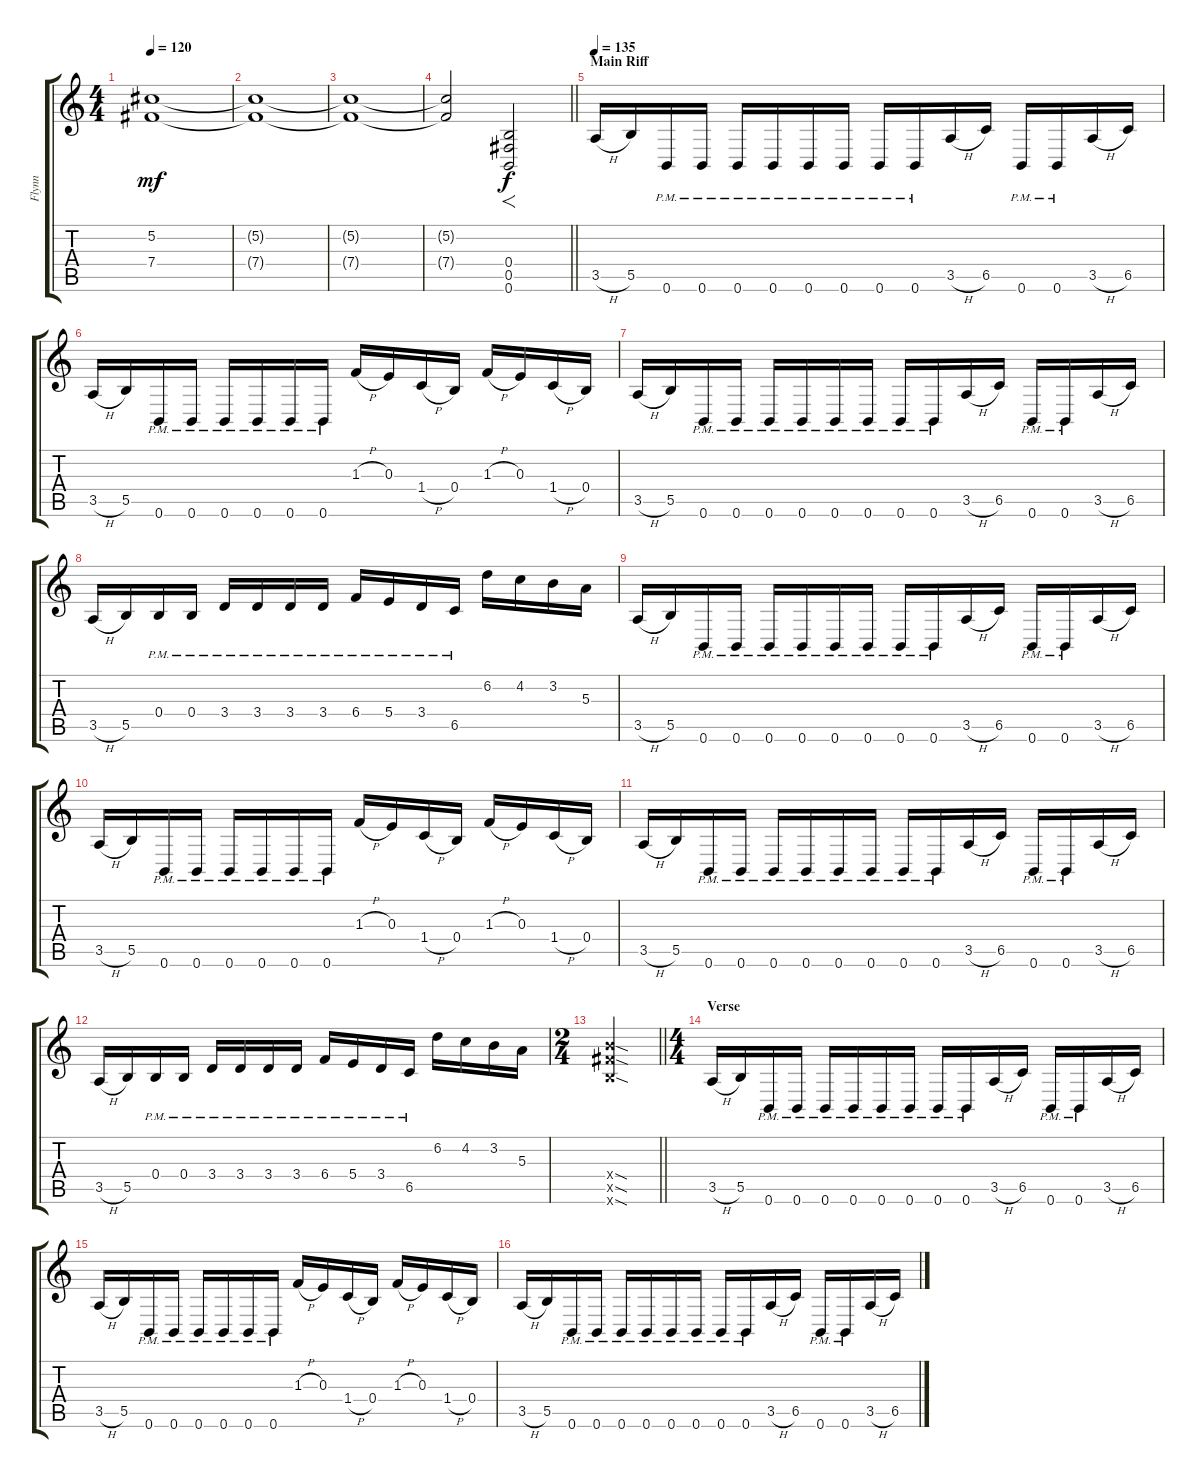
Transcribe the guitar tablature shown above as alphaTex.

\track ("Flynn" "Flynn") {instrument distortionguitar}
\staff {score tabs}
\tuning (Db4 Ab3 E3 B2 Gb2 B1) {hide}
\ts (4 4)
\tempo 120
\clef g2
\ks c
(5.2 7.4).1{dy mf} |
(5.2{t} 7.4{t}).1 |
(5.2{t} 7.4{t}).1 |
\barLineRight lightlight
(5.2{t} 7.4{t}).2 (0.4 0.5 0.6).2{f dy f} |
\section ("" "Main Riff")
\tempo 135
3.5{h}.16 5.5.16 0.6{pm}.16 0.6{pm}.16 0.6{pm}.16 0.6{pm}.16 0.6{pm}.16 0.6{pm}.16 0.6{pm}.16 0.6{pm}.16 3.5{h}.16 6.5.16 0.6{pm}.16 0.6{pm}.16 3.5{h}.16 6.5.16 |
3.5{h}.16 5.5.16 0.6{pm}.16 0.6{pm}.16 0.6{pm}.16 0.6{pm}.16 0.6{pm}.16 0.6{pm}.16 1.3{h}.16 0.3.16 1.4{h}.16 0.4.16 1.3{h}.16 0.3.16 1.4{h}.16 0.4.16 |
3.5{h}.16 5.5.16 0.6{pm}.16 0.6{pm}.16 0.6{pm}.16 0.6{pm}.16 0.6{pm}.16 0.6{pm}.16 0.6{pm}.16 0.6{pm}.16 3.5{h}.16 6.5.16 0.6{pm}.16 0.6{pm}.16 3.5{h}.16 6.5.16 |
3.5{h}.16 5.5.16 0.4{pm}.16 0.4{pm}.16 3.4{pm}.16 3.4{pm}.16 3.4{pm}.16 3.4{pm}.16 6.4{pm}.16 5.4{pm}.16 3.4{pm}.16 6.5{pm}.16 6.2.16 4.2.16 3.2.16 5.3.16 |
3.5{h}.16 5.5.16 0.6{pm}.16 0.6{pm}.16 0.6{pm}.16 0.6{pm}.16 0.6{pm}.16 0.6{pm}.16 0.6{pm}.16 0.6{pm}.16 3.5{h}.16 6.5.16 0.6{pm}.16 0.6{pm}.16 3.5{h}.16 6.5.16 |
3.5{h}.16 5.5.16 0.6{pm}.16 0.6{pm}.16 0.6{pm}.16 0.6{pm}.16 0.6{pm}.16 0.6{pm}.16 1.3{h}.16 0.3.16 1.4{h}.16 0.4.16 1.3{h}.16 0.3.16 1.4{h}.16 0.4.16 |
3.5{h}.16 5.5.16 0.6{pm}.16 0.6{pm}.16 0.6{pm}.16 0.6{pm}.16 0.6{pm}.16 0.6{pm}.16 0.6{pm}.16 0.6{pm}.16 3.5{h}.16 6.5.16 0.6{pm}.16 0.6{pm}.16 3.5{h}.16 6.5.16 |
3.5{h}.16 5.5.16 0.4{pm}.16 0.4{pm}.16 3.4{pm}.16 3.4{pm}.16 3.4{pm}.16 3.4{pm}.16 6.4{pm}.16 5.4{pm}.16 3.4{pm}.16 6.5{pm}.16 6.2.16 4.2.16 3.2.16 5.3.16 |
\ts (2 4)
\barLineRight lightlight
(12.4{sod x} 12.5{sod x} 12.6{sod x}).2 |
\ts (4 4)
\section ("" "Verse")
3.5{h}.16 5.5.16 0.6{pm}.16 0.6{pm}.16 0.6{pm}.16 0.6{pm}.16 0.6{pm}.16 0.6{pm}.16 0.6{pm}.16 0.6{pm}.16 3.5{h}.16 6.5.16 0.6{pm}.16 0.6{pm}.16 3.5{h}.16 6.5.16 |
3.5{h}.16 5.5.16 0.6{pm}.16 0.6{pm}.16 0.6{pm}.16 0.6{pm}.16 0.6{pm}.16 0.6{pm}.16 1.3{h}.16 0.3.16 1.4{h}.16 0.4.16 1.3{h}.16 0.3.16 1.4{h}.16 0.4.16 |
3.5{h}.16 5.5.16 0.6{pm}.16 0.6{pm}.16 0.6{pm}.16 0.6{pm}.16 0.6{pm}.16 0.6{pm}.16 0.6{pm}.16 0.6{pm}.16 3.5{h}.16 6.5.16 0.6{pm}.16 0.6{pm}.16 3.5{h}.16 6.5.16
